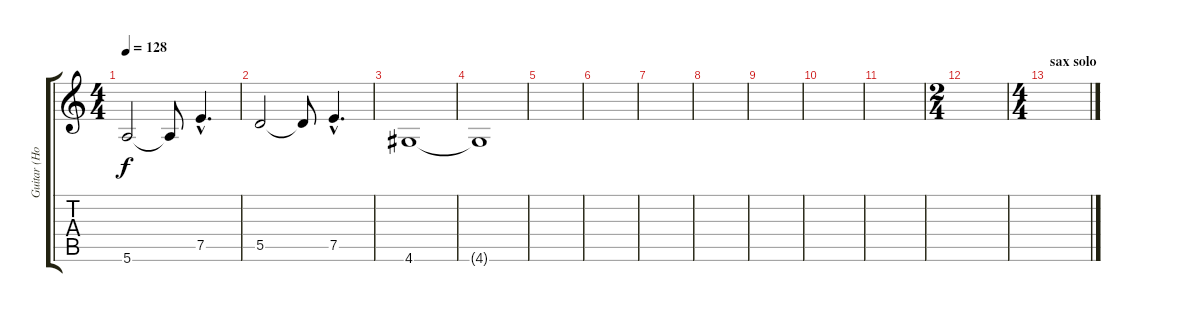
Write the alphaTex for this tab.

\track ("Guitar (Hodgson)" "Guitar (Ho") {instrument distortionguitar}
\staff {score tabs}
\tuning (E4 B3 G3 D3 A2 E2) {hide}
\ts (4 4)
\tempo 128
\clef g2
\ks c
5.6.2{dy f} 5.6{t}.8 7.5{hac}.4{d} |
5.5.2 5.5{t}.8 7.5{hac}.4{d} |
4.6.1 |
4.6{t}.1 |
|
|
|
|
|
|
|
\ts (2 4)
|
\ts (4 4)
\section ("" "sax solo")
